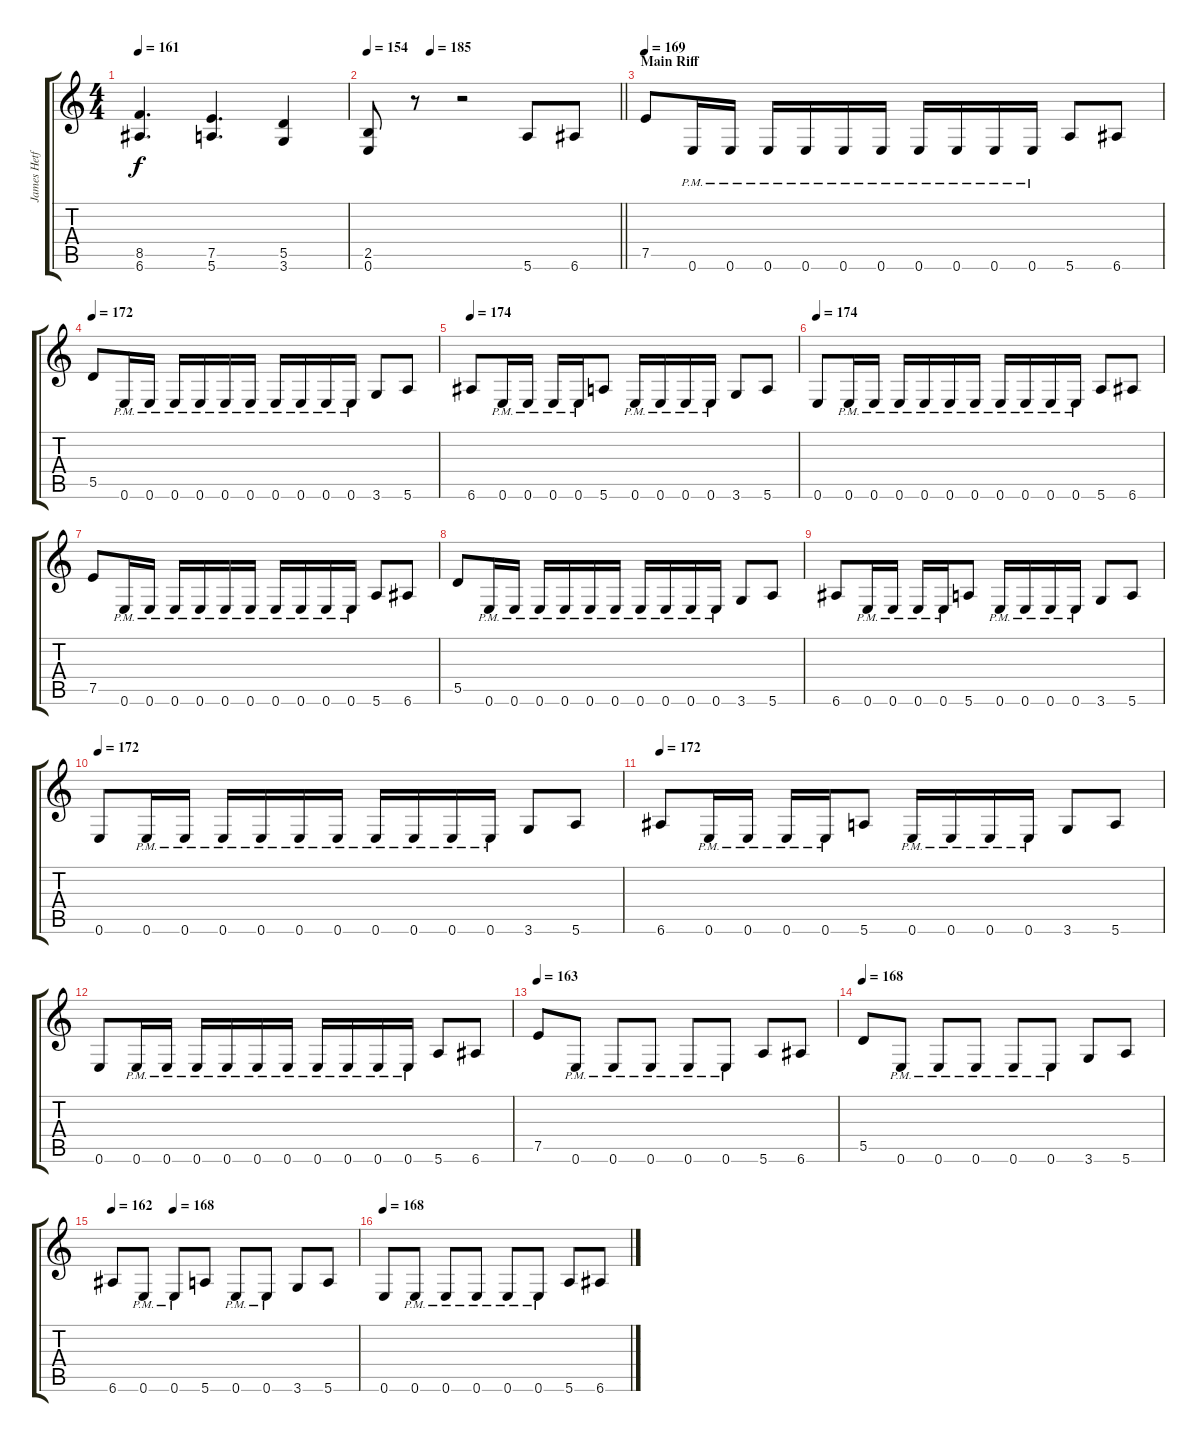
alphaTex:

\track ("James Hetfield" "James Hetf") {instrument overdrivenguitar}
\staff {score tabs}
\tuning (E4 B3 G3 D3 A2 E2) {hide}
\ts (4 4)
\tempo 161
\clef g2
\ks c
(8.5 6.6).4{d dy f} (7.5 5.6).4{d} (5.5 3.6).4 |
\tempo 154
\tempo (185 0.25)
\barLineRight lightlight
(2.5 0.6).8 r.8 r.2 5.6.8 6.6.8 |
\section ("" "Main Riff")
\tempo 169
7.5.8 0.6{pm}.16 0.6{pm}.16 0.6{pm}.16 0.6{pm}.16 0.6{pm}.16 0.6{pm}.16 0.6{pm}.16 0.6{pm}.16 0.6{pm}.16 0.6{pm}.16 5.6.8 6.6.8 |
\tempo 172
5.5.8 0.6{pm}.16 0.6{pm}.16 0.6{pm}.16 0.6{pm}.16 0.6{pm}.16 0.6{pm}.16 0.6{pm}.16 0.6{pm}.16 0.6{pm}.16 0.6{pm}.16 3.6.8 5.6.8 |
\tempo 174
6.6.8 0.6{pm}.16 0.6{pm}.16 0.6{pm}.16 0.6{pm}.16 5.6.8 0.6{pm}.16 0.6{pm}.16 0.6{pm}.16 0.6{pm}.16 3.6.8 5.6.8 |
\tempo 174
0.6.8 0.6{pm}.16 0.6{pm}.16 0.6{pm}.16 0.6{pm}.16 0.6{pm}.16 0.6{pm}.16 0.6{pm}.16 0.6{pm}.16 0.6{pm}.16 0.6{pm}.16 5.6.8 6.6.8 |
7.5.8 0.6{pm}.16 0.6{pm}.16 0.6{pm}.16 0.6{pm}.16 0.6{pm}.16 0.6{pm}.16 0.6{pm}.16 0.6{pm}.16 0.6{pm}.16 0.6{pm}.16 5.6.8 6.6.8 |
5.5.8 0.6{pm}.16 0.6{pm}.16 0.6{pm}.16 0.6{pm}.16 0.6{pm}.16 0.6{pm}.16 0.6{pm}.16 0.6{pm}.16 0.6{pm}.16 0.6{pm}.16 3.6.8 5.6.8 |
6.6.8 0.6{pm}.16 0.6{pm}.16 0.6{pm}.16 0.6{pm}.16 5.6.8 0.6{pm}.16 0.6{pm}.16 0.6{pm}.16 0.6{pm}.16 3.6.8 5.6.8 |
\tempo 172
0.6.8 0.6{pm}.16 0.6{pm}.16 0.6{pm}.16 0.6{pm}.16 0.6{pm}.16 0.6{pm}.16 0.6{pm}.16 0.6{pm}.16 0.6{pm}.16 0.6{pm}.16 3.6.8 5.6.8 |
\tempo 172
6.6.8 0.6{pm}.16 0.6{pm}.16 0.6{pm}.16 0.6{pm}.16 5.6.8 0.6{pm}.16 0.6{pm}.16 0.6{pm}.16 0.6{pm}.16 3.6.8 5.6.8 |
0.6.8 0.6{pm}.16 0.6{pm}.16 0.6{pm}.16 0.6{pm}.16 0.6{pm}.16 0.6{pm}.16 0.6{pm}.16 0.6{pm}.16 0.6{pm}.16 0.6{pm}.16 5.6.8 6.6.8 |
\tempo 163
7.5.8 0.6{pm}.8 0.6{pm}.8 0.6{pm}.8 0.6{pm}.8 0.6{pm}.8 5.6.8 6.6.8 |
\tempo 168
5.5.8 0.6{pm}.8 0.6{pm}.8 0.6{pm}.8 0.6{pm}.8 0.6{pm}.8 3.6.8 5.6.8 |
\tempo 162
\tempo (168 0.25)
6.6.8 0.6{pm}.8 0.6{pm}.8 5.6.8 0.6{pm}.8 0.6{pm}.8 3.6.8 5.6.8 |
\tempo 168
0.6.8 0.6{pm}.8 0.6{pm}.8 0.6{pm}.8 0.6{pm}.8 0.6{pm}.8 5.6.8 6.6.8
